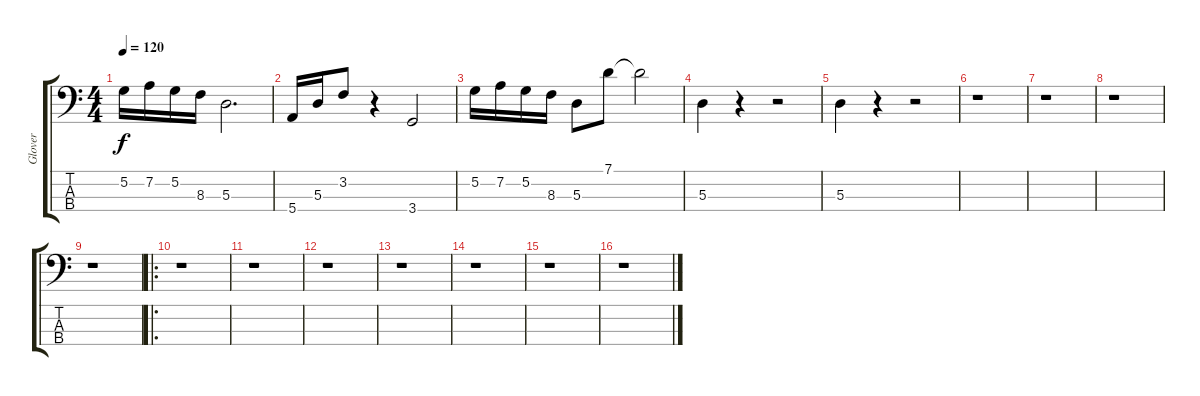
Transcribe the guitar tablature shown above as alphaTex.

\track ("Glover" "Glover") {instrument electricbasspick}
\staff {score tabs}
\tuning (G2 D2 A1 E1) {hide}
\ts (4 4)
\tempo 120
\clef f4
\ks c
5.2.16{dy f instrument electricbasspick} 7.2.16 5.2.16 8.3.16 5.3.2{d} |
5.4.16 5.3.16 3.2.8 r.4 3.4.2 |
5.2.16 7.2.16 5.2.16 8.3.16 5.3.8 7.1.8 7.1{t}.2 |
5.3.4 r.4 r.2 |
5.3.4 r.4 r.2 |
r.1 |
r.1 |
r.1 |
r.1 |
\ro
r.1 |
r.1 |
r.1 |
r.1 |
r.1 |
r.1 |
r.1
